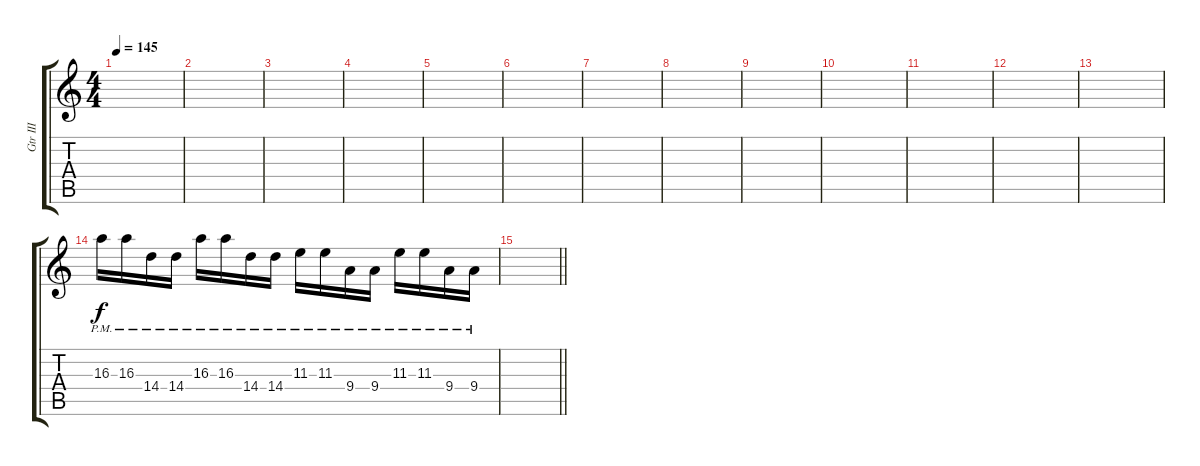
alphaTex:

\track ("Gtr III" "Gtr III") {instrument distortionguitar}
\staff {score tabs}
\tuning (D4 A3 F3 C3 G2 C2) {hide}
\ts (4 4)
\tempo 145
\clef g2
\ks c
|
|
|
|
|
|
|
|
|
|
|
|
|
16.3{pm}.16 16.3{pm}.16 14.4{pm}.16 14.4{pm}.16 16.3{pm}.16 16.3{pm}.16 14.4{pm}.16 14.4{pm}.16 11.3{pm}.16 11.3{pm}.16 9.4{pm}.16 9.4{pm}.16 11.3{pm}.16 11.3{pm}.16 9.4{pm}.16 9.4{pm}.16 |
\barLineRight lightlight
